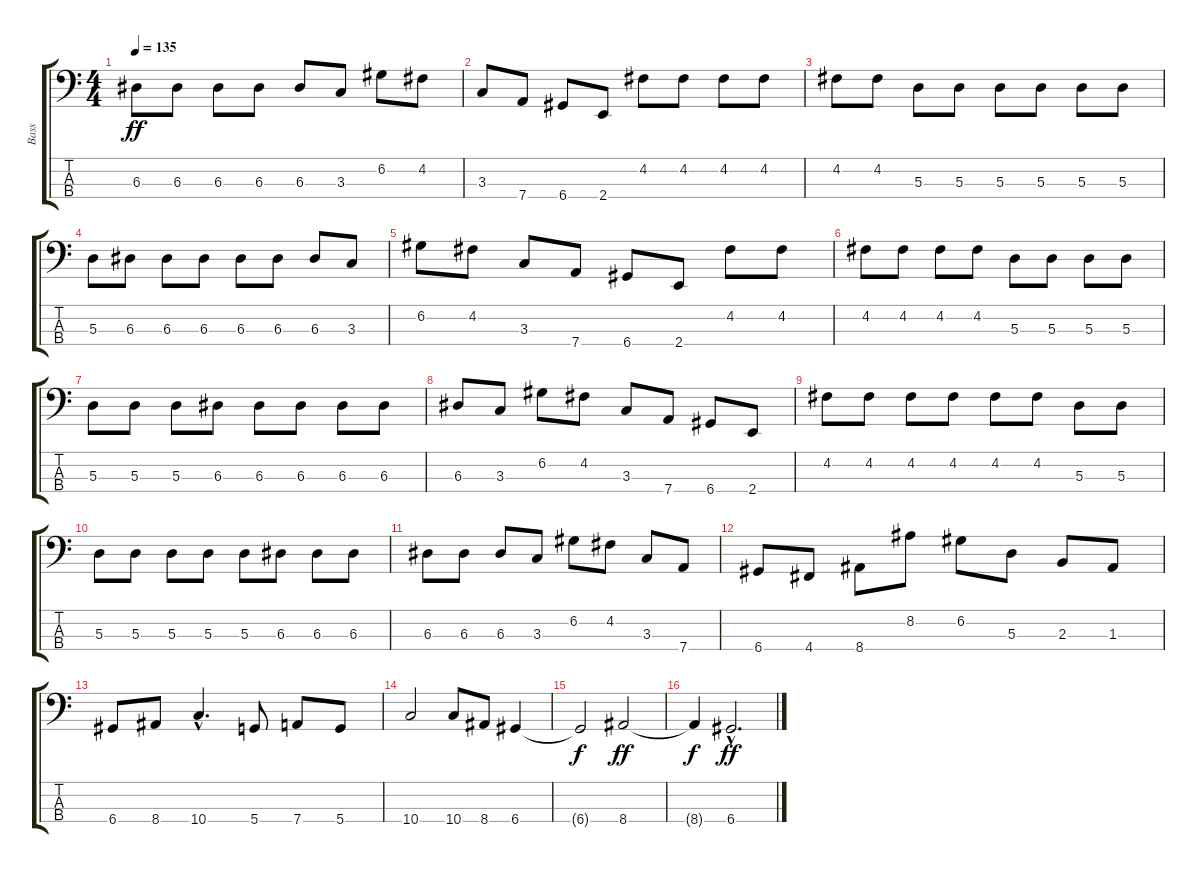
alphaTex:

\track ("Bass" "Bass") {instrument electricbasspick}
\staff {score tabs}
\tuning (G2 D2 A1 D1) {hide}
\ts (4 4)
\tempo 135
\clef f4
\ks c
6.3.8{dy ff} 6.3.8 6.3.8 6.3.8 6.3.8 3.3.8 6.2.8 4.2.8 |
3.3.8 7.4.8 6.4.8 2.4.8 4.2.8 4.2.8 4.2.8 4.2.8 |
4.2.8 4.2.8 5.3.8 5.3.8 5.3.8 5.3.8 5.3.8 5.3.8 |
5.3.8 6.3.8 6.3.8 6.3.8 6.3.8 6.3.8 6.3.8 3.3.8 |
6.2.8 4.2.8 3.3.8 7.4.8 6.4.8 2.4.8 4.2.8 4.2.8 |
4.2.8 4.2.8 4.2.8 4.2.8 5.3.8 5.3.8 5.3.8 5.3.8 |
5.3.8 5.3.8 5.3.8 6.3.8 6.3.8 6.3.8 6.3.8 6.3.8 |
6.3.8 3.3.8 6.2.8 4.2.8 3.3.8 7.4.8 6.4.8 2.4.8 |
4.2.8 4.2.8 4.2.8 4.2.8 4.2.8 4.2.8 5.3.8 5.3.8 |
5.3.8 5.3.8 5.3.8 5.3.8 5.3.8 6.3.8 6.3.8 6.3.8 |
6.3.8 6.3.8 6.3.8 3.3.8 6.2.8 4.2.8 3.3.8 7.4.8 |
6.4.8 4.4.8 8.4.8 8.2.8 6.2.8 5.3.8 2.3.8 1.3.8 |
6.4.8 8.4.8 10.4{hac}.4{d} 5.4.8 7.4.8 5.4.8 |
10.4.2 10.4.8 8.4.8 6.4.4 |
6.4{t}.2{dy f} 8.4.2{dy ff} |
8.4{t}.4{dy f} 6.4{hac}.2{d dy ff}
